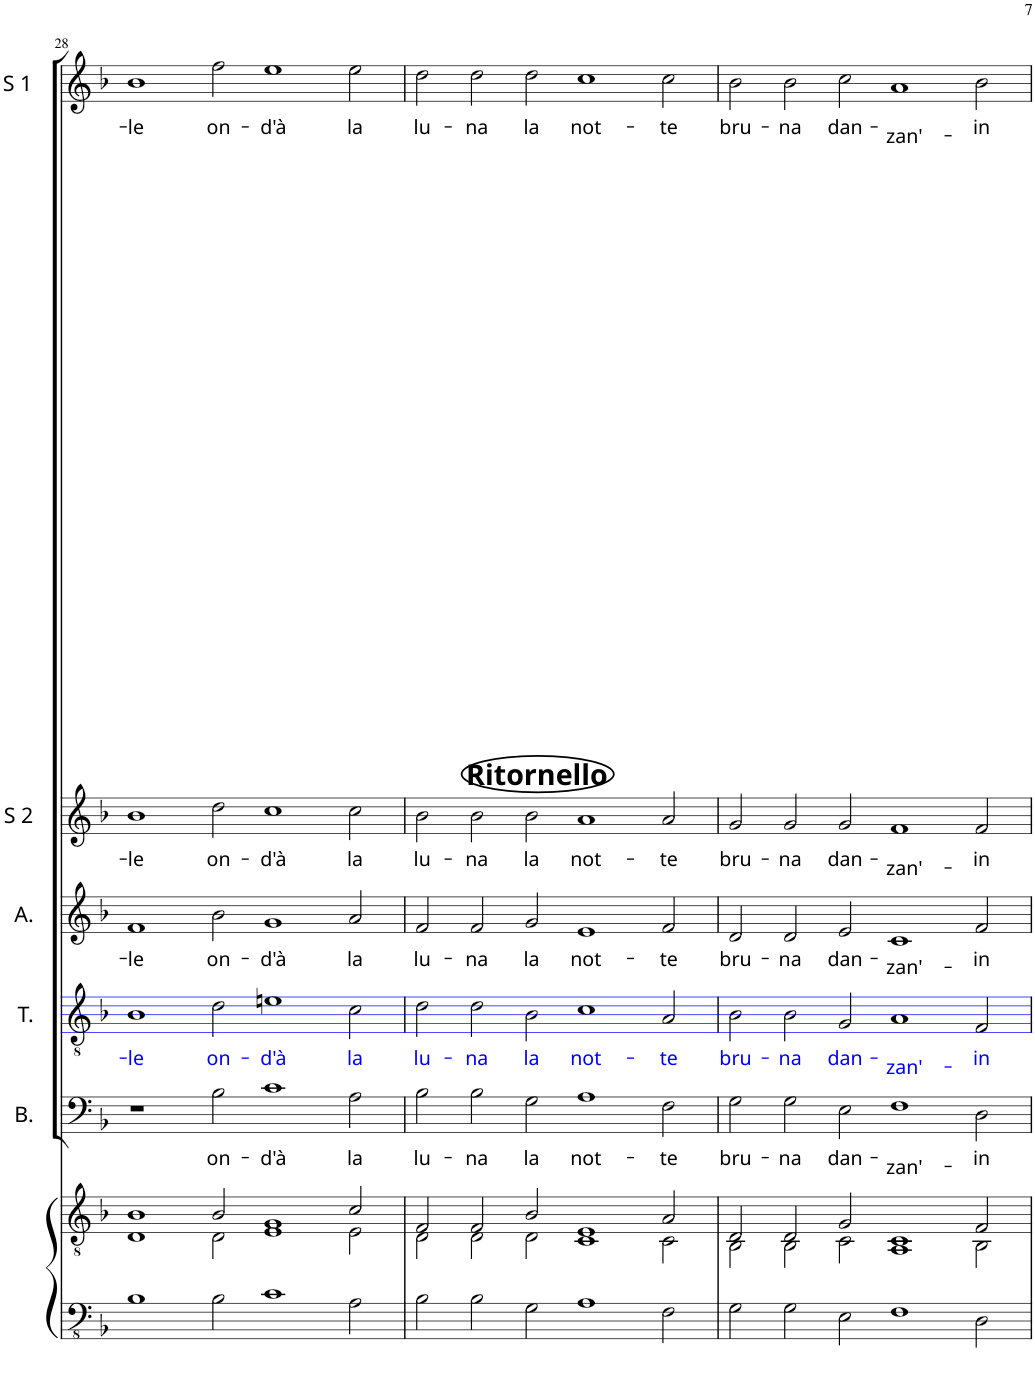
**kern	**kern	**kern	**text	**kern	**text	**kern	**text	**kern	**text	**kern	**text
*part6	*part6	*part5	*part5	*part4	*part4	*part3	*part3	*part2	*part2	*part1	*part1
*staff7	*staff6	*staff5	*staff5	*staff4	*staff4	*staff3	*staff3	*staff2	*staff2	*staff1	*staff1
*I"Piano	*	*I"B.	*	*I"T.	*	*I"A.	*	*I"S 2	*	*I"S 1	*
*I'Pno	*	*I'B.	*	*I'T.	*	*I'A.	*	*I'S 2	*	*I'S 1	*
!!LO:PB:g=z
*clefFv4	*clefGv2	*clefF4	*	*clefGv2	*	*clefG2	*	*clefG2	*	*clefG2	*
*k[b-]	*k[b-]	*k[b-]	*	*k[b-]	*	*k[b-]	*	*k[b-]	*	*k[b-]	*
*M6/2	*M6/2	*M6/2	*	*M6/2	*	*M6/2	*	*M6/2	*	*M6/2	*
=28	=28	=28	=28	=28	=28	=28	=28	=28	=28	=28	=28
*	*^	*	*	*	*	*	*	*	*	*	*
!	!	!	!	!	!	!	!	!	!	!	!LO:TX:b:B:t=Ritornello	!
!	!	!	!	!	!	!LO:LY:b:color=#0000FF	!	!LO:LY:b	!	!LO:LY:b	!	!LO:LY:b
1BB-	1B-	1D	1r	.	1B-	-le	1f	-le	1b-	-le	1b-	-le
!	!	!	!	!LO:LY:b	!	!LO:LY:b:color=#0000FF	!	!LO:LY:b	!	!LO:LY:b	!	!LO:LY:b
2BB-\	2B-/	2D\	2B-\	on-	2d\	on-	2b-\	on-	2dd\	on-	2ff\	on-
!	!	!	!	!LO:LY:b	!	!LO:LY:b:color=#0000FF	!	!LO:LY:b	!	!LO:LY:b	!	!LO:LY:b
1C	1G	1E	1c	-d'à	1en	-d'à	1g	-d'à	1cc	-d'à	1ee	-d'à
!	!	!	!	!LO:LY:b	!	!LO:LY:b:color=#0000FF	!	!LO:LY:b	!	!LO:LY:b	!	!LO:LY:b
2AA\	2c/	2E\	2A\	la	2c\	la	2a/	la	2cc\	la	2ee\	la
=29	=29	=29	=29	=29	=29	=29	=29	=29	=29	=29	=29	=29
!	!	!	!	!LO:LY:b	!	!LO:LY:b:color=#0000FF	!	!LO:LY:b	!	!LO:LY:b	!	!LO:LY:b
2BB-\	2F/	2D\	2B-\	lu-	2d\	lu-	2f/	lu-	2b-\	lu-	2dd\	lu-
!	!	!	!	!LO:LY:b	!	!LO:LY:b:color=#0000FF	!	!LO:LY:b	!	!LO:LY:b	!	!LO:LY:b
2BB-\	2F/	2D\	2B-\	-na	2d\	-na	2f/	-na	2b-\	-na	2dd\	-na
!	!	!	!	!LO:LY:b	!	!LO:LY:b:color=#0000FF	!	!LO:LY:b	!	!LO:LY:b	!	!LO:LY:b
2GG\	2B-/	2D\	2G\	la	2B-\	la	2g/	la	2b-\	la	2dd\	la
!	!	!	!	!LO:LY:b	!	!LO:LY:b:color=#0000FF	!	!LO:LY:b	!	!LO:LY:b	!	!LO:LY:b
1AA	1E	1C	1A	not-	1c	not-	1e	not-	1a	not-	1cc	not-
!	!	!	!	!LO:LY:b	!	!LO:LY:b:color=#0000FF	!	!LO:LY:b	!	!LO:LY:b	!	!LO:LY:b
2FF\	2A/	2C\	2F\	-te	2A/	-te	2f/	-te	2a/	-te	2cc\	-te
=30	=30	=30	=30	=30	=30	=30	=30	=30	=30	=30	=30	=30
!	!	!	!	!LO:LY:b	!	!LO:LY:b:color=#0000FF	!	!LO:LY:b	!	!LO:LY:b	!	!LO:LY:b
2GG\	2D/	2BB-\	2G\	bru-	2B-\	bru-	2d/	bru-	2g/	bru-	2b-\	bru-
!	!	!	!	!LO:LY:b	!	!LO:LY:b:color=#0000FF	!	!LO:LY:b	!	!LO:LY:b	!	!LO:LY:b
2GG\	2D/	2BB-\	2G\	-na	2B-\	-na	2d/	-na	2g/	-na	2b-\	-na
!	!	!	!	!LO:LY:b	!	!LO:LY:b:color=#0000FF	!	!LO:LY:b	!	!LO:LY:b	!	!LO:LY:b
2EE\	2G/	2C\	2E\	dan-	2G/	dan-	2e/	dan-	2g/	dan-	2cc\	dan-
!	!	!	!	!LO:LY:b	!	!LO:LY:b:color=#0000FF	!	!LO:LY:b	!	!LO:LY:b	!	!LO:LY:b
1FF	1C	1AA	1F	-zan'-	1A	-zan'-	1c	-zan'-	1f	-zan'-	1a	-zan'-
!	!	!	!	!LO:LY:b	!	!LO:LY:b:color=#0000FF	!	!LO:LY:b	!	!LO:LY:b	!	!LO:LY:b
2DD\	2F/	2BB-\	2D\	-in	2F/	-in	2f/	-in	2f/	-in	2b-\	-in
*	*v	*v	*	*	*	*	*	*	*	*	*	*
=	=	=	=	=	=	=	=	=	=	=	=
*-	*-	*-	*-	*-	*-	*-	*-	*-	*-	*-	*-
